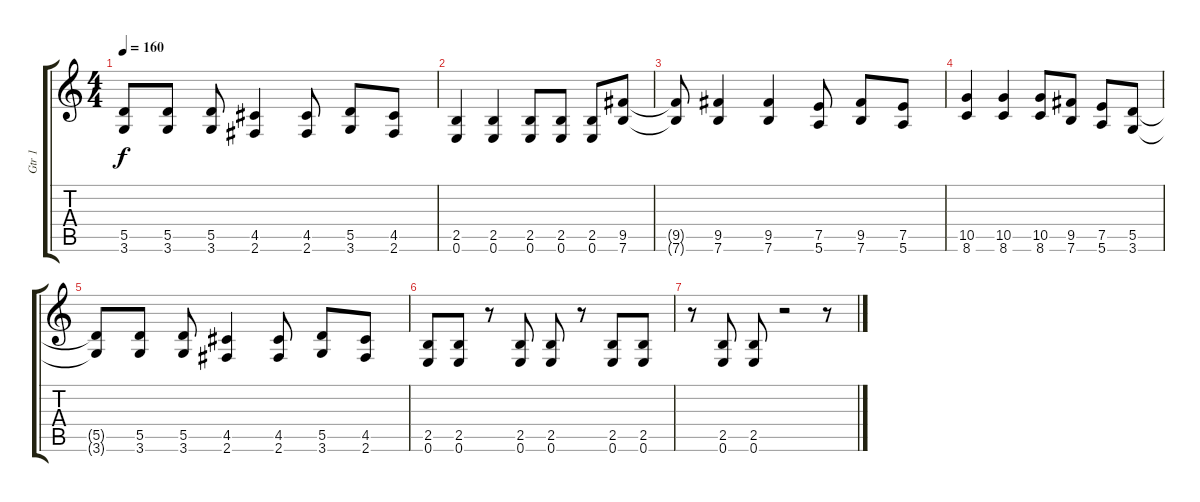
\track ("Gtr 1" "Gtr 1") {instrument overdrivenguitar}
\staff {score tabs}
\tuning (E4 B3 G3 D3 A2 E2) {hide}
\ts (4 4)
\tempo 160
\clef g2
\ks c
(5.5{t} 3.6{t}).8{dy f} (5.5 3.6).8 (5.5 3.6).8 (4.5 2.6).4 (4.5 2.6).8 (5.5 3.6).8 (4.5 2.6).8 |
(2.5 0.6).4 (2.5 0.6).4 (2.5 0.6).8 (2.5 0.6).8 (2.5 0.6).8 (9.5 7.6).8 |
(9.5{t} 7.6{t}).8 (9.5 7.6).4 (9.5 7.6).4 (7.5 5.6).8 (9.5 7.6).8 (7.5 5.6).8 |
(10.5 8.6).4 (10.5 8.6).4 (10.5 8.6).8 (9.5 7.6).8 (7.5 5.6).8 (5.5 3.6).8 |
(5.5{t} 3.6{t}).8 (5.5 3.6).8 (5.5 3.6).8 (4.5 2.6).4 (4.5 2.6).8 (5.5 3.6).8 (4.5 2.6).8 |
(2.5 0.6).8 (2.5 0.6).8 r.8 (2.5 0.6).8 (2.5 0.6).8 r.8 (2.5 0.6).8 (2.5 0.6).8 |
r.8 (2.5 0.6).8 (2.5 0.6).8 r.2 r.8
